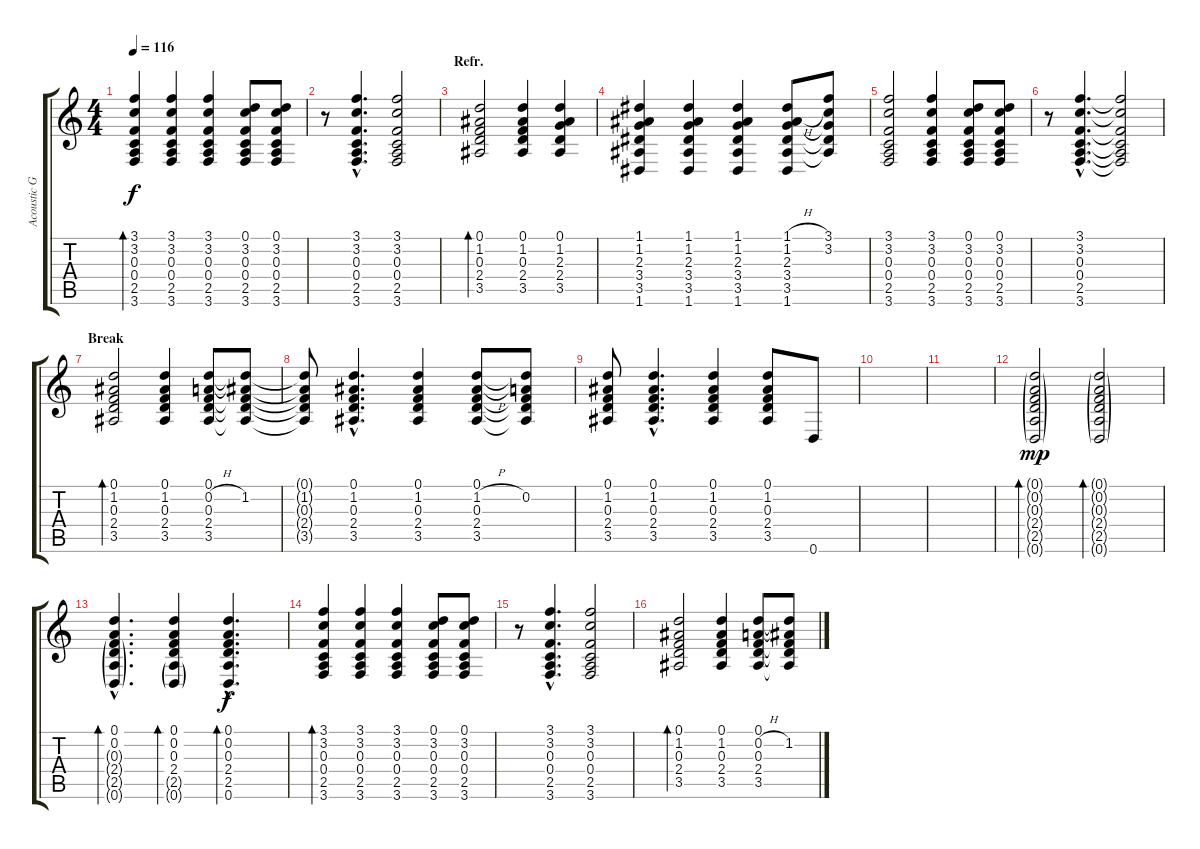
\track ("Acoustic Guitar" "Acoustic G") {instrument acousticguitarsteel}
\staff {score tabs}
\tuning (D4 A3 F3 C3 G2 D2) {hide}
\ts (4 4)
\tempo 116
\clef g2
\ks c
(3.1 3.2 0.3 0.4 2.5 3.6).4{bd 60 dy f} (3.1 3.2 0.3 0.4 2.5 3.6).4 (3.1 3.2 0.3 0.4 2.5 3.6).4 (0.1 3.2 0.3 0.4 2.5 3.6).8 (0.1 3.2 0.3 0.4 2.5 3.6).8 |
r.8 (3.1{hac} 3.2{hac} 0.3{hac} 0.4{hac} 2.5{hac} 3.6{hac}).4{d} (3.1 3.2 0.3 0.4 2.5 3.6).2 |
\section ("" "Refr.")
(0.1 1.2 0.3 2.4 3.5).2{bd 60} (0.1 1.2 0.3 2.4 3.5).4 (0.1 1.2 2.3 2.4 3.5).4 |
(1.1 1.2 2.3 3.4 3.5 1.6).4 (1.1 1.2 2.3 3.4 3.5 1.6).4 (1.1 1.2 2.3 3.4 3.5 1.6).4 (1.1{h} 1.2{h} 2.3 3.4 3.5 1.6).8 (3.1 3.2 2.3{t} 3.4{t} 3.5{t}).8 |
(3.1 3.2 0.3 0.4 2.5 3.6).2 (3.1 3.2 0.3 0.4 2.5 3.6).4 (0.1 3.2 0.3 0.4 2.5 3.6).8 (0.1 3.2 0.3 0.4 2.5 3.6).8 |
r.8 (3.1{hac} 3.2{hac} 0.3{hac} 0.4{hac} 2.5{hac} 3.6{hac}).4{d} (3.1{t} 3.2{t} 0.3{t} 0.4{t} 2.5{t} 3.6{t}).2 |
\section ("" "Break")
(0.1 1.2 0.3 2.4 3.5).2{bd 60} (0.1 1.2 0.3 2.4 3.5).4 (0.1 0.2{h} 0.3 2.4 3.5).8 (0.1{t} 1.2 0.3{t} 2.4{t} 3.5{t}).8 |
(0.1{t} 1.2{t} 0.3{t} 2.4{t} 3.5{t}).8 (0.1{hac} 1.2{hac} 0.3{hac} 2.4{hac} 3.5{hac}).4{d} (0.1 1.2 0.3 2.4 3.5).4 (0.1 1.2{h} 0.3 2.4 3.5).8 (0.1{t} 0.2 0.3{t} 2.4{t} 3.5{t}).8 |
(0.1 1.2 0.3 2.4 3.5).8 (0.1{hac} 1.2{hac} 0.3{hac} 2.4{hac} 3.5{hac}).4{d} (0.1 1.2 0.3 2.4 3.5).4 (0.1 1.2 0.3 2.4 3.5).8 0.6.8 |
|
|
(0.1{g} 0.2{g} 0.3{g} 2.4{g} 2.5{g} 0.6{g}).2{bd 60 dy mp} (0.1{g} 0.2{g} 0.3{g} 2.4{g} 2.5{g} 0.6{g}).2{bd 60} |
(0.1{hac} 0.2{hac} 0.3{g hac} 2.4{g hac} 2.5{g hac} 0.6{g hac}).4{d bd 60} (0.1 0.2 0.3 2.4 2.5{g} 0.6{g}).4{bd 60} (0.1{hac} 0.2{hac} 0.3{hac} 2.4{hac} 2.5{hac} 0.6{hac}).4{d bd 60 dy f} |
(3.1 3.2 0.3 0.4 2.5 3.6).4{bd 60} (3.1 3.2 0.3 0.4 2.5 3.6).4 (3.1 3.2 0.3 0.4 2.5 3.6).4 (0.1 3.2 0.3 0.4 2.5 3.6).8 (0.1 3.2 0.3 0.4 2.5 3.6).8 |
r.8 (3.1{hac} 3.2{hac} 0.3{hac} 0.4{hac} 2.5{hac} 3.6{hac}).4{d} (3.1 3.2 0.3 0.4 2.5 3.6).2 |
(0.1 1.2 0.3 2.4 3.5).2{bd 60} (0.1 1.2 0.3 2.4 3.5).4 (0.1 0.2{h} 0.3 2.4 3.5).8 (0.1{t} 1.2 0.3{t} 2.4{t} 3.5{t}).8
